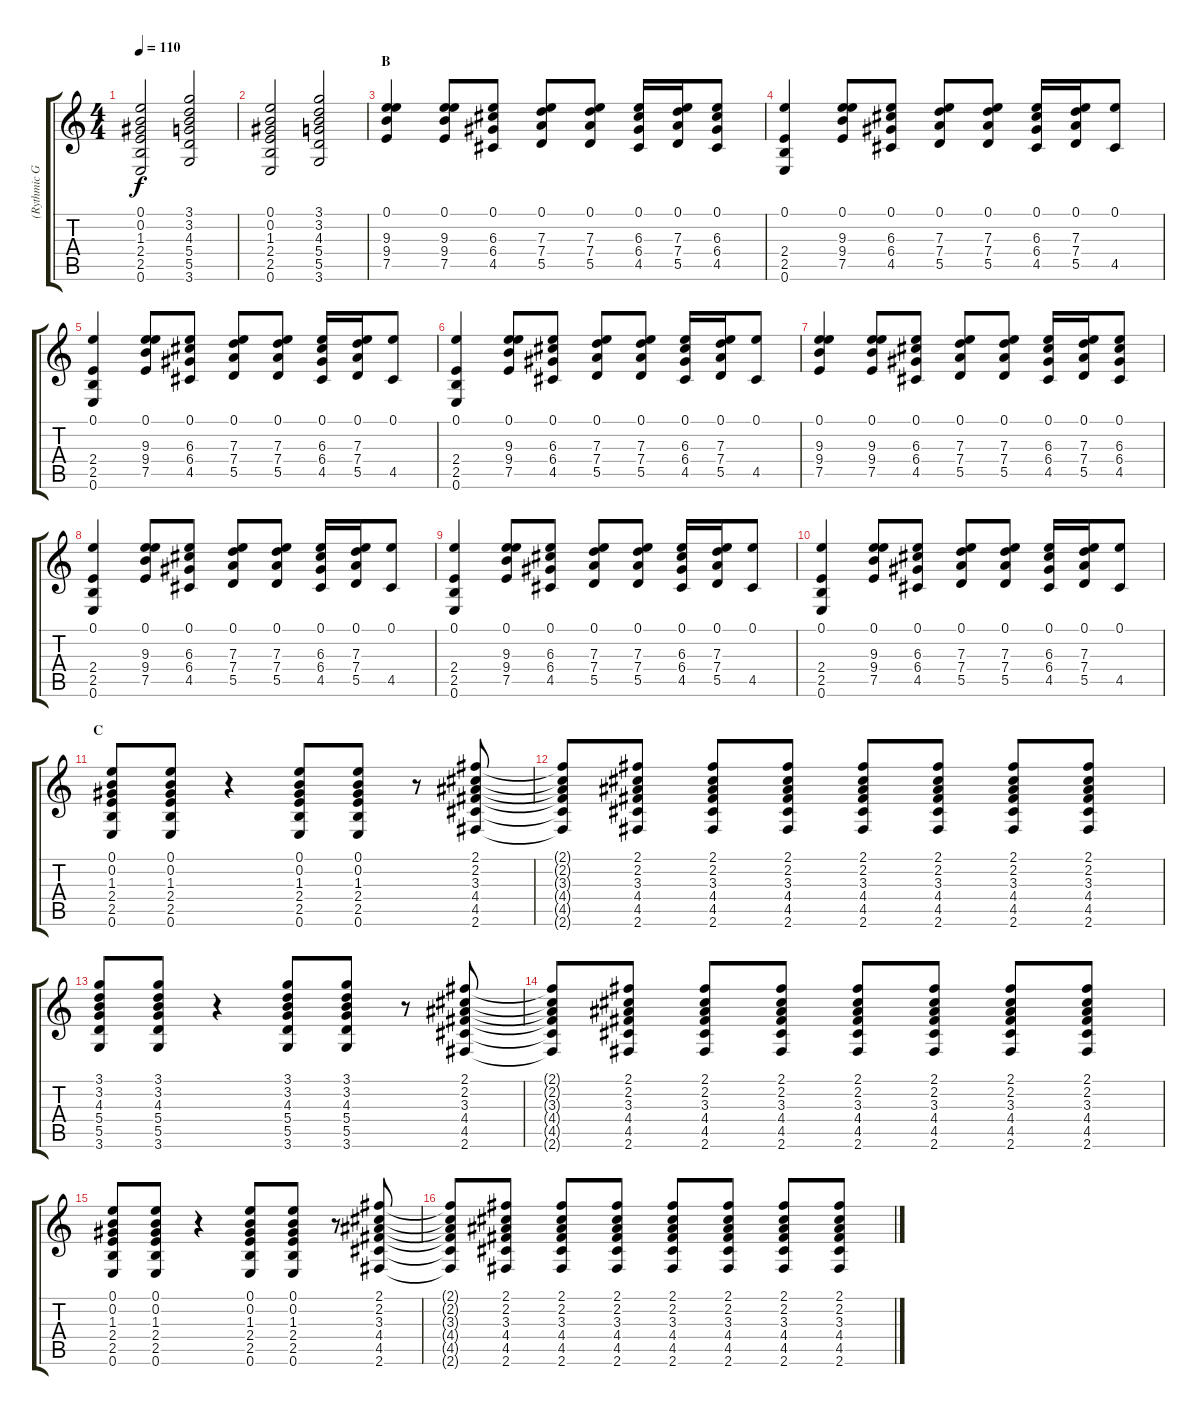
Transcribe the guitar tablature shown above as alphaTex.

\track ("(Rythmic Guitar)" "(Rythmic G") {instrument acousticguitarsteel}
\staff {score tabs}
\tuning (E4 B3 G3 D3 A2 E2) {hide}
\ts (4 4)
\tempo 110
\clef g2
\ks c
(0.1 0.2 1.3 2.4 2.5 0.6).2{dy f} (3.1 3.2 4.3 5.4 5.5 3.6).2 |
(0.1 0.2 1.3 2.4 2.5 0.6).2 (3.1 3.2 4.3 5.4 5.5 3.6).2 |
\section ("" "B")
(0.1 9.3 9.4 7.5).4 (0.1 9.3 9.4 7.5).8 (0.1 6.3 6.4 4.5).8 (0.1 7.3 7.4 5.5).8 (0.1 7.3 7.4 5.5).8 (0.1 6.3 6.4 4.5).16 (0.1 7.3 7.4 5.5).16 (0.1 6.3 6.4 4.5).8 |
(0.1 2.4 2.5 0.6).4 (0.1 9.3 9.4 7.5).8 (0.1 6.3 6.4 4.5).8 (0.1 7.3 7.4 5.5).8 (0.1 7.3 7.4 5.5).8 (0.1 6.3 6.4 4.5).16 (0.1 7.3 7.4 5.5).16 (0.1 4.5).8 |
(0.1 2.4 2.5 0.6).4 (0.1 9.3 9.4 7.5).8 (0.1 6.3 6.4 4.5).8 (0.1 7.3 7.4 5.5).8 (0.1 7.3 7.4 5.5).8 (0.1 6.3 6.4 4.5).16 (0.1 7.3 7.4 5.5).16 (0.1 4.5).8 |
(0.1 2.4 2.5 0.6).4 (0.1 9.3 9.4 7.5).8 (0.1 6.3 6.4 4.5).8 (0.1 7.3 7.4 5.5).8 (0.1 7.3 7.4 5.5).8 (0.1 6.3 6.4 4.5).16 (0.1 7.3 7.4 5.5).16 (0.1 4.5).8 |
(0.1 9.3 9.4 7.5).4 (0.1 9.3 9.4 7.5).8 (0.1 6.3 6.4 4.5).8 (0.1 7.3 7.4 5.5).8 (0.1 7.3 7.4 5.5).8 (0.1 6.3 6.4 4.5).16 (0.1 7.3 7.4 5.5).16 (0.1 6.3 6.4 4.5).8 |
(0.1 2.4 2.5 0.6).4 (0.1 9.3 9.4 7.5).8 (0.1 6.3 6.4 4.5).8 (0.1 7.3 7.4 5.5).8 (0.1 7.3 7.4 5.5).8 (0.1 6.3 6.4 4.5).16 (0.1 7.3 7.4 5.5).16 (0.1 4.5).8 |
(0.1 2.4 2.5 0.6).4 (0.1 9.3 9.4 7.5).8 (0.1 6.3 6.4 4.5).8 (0.1 7.3 7.4 5.5).8 (0.1 7.3 7.4 5.5).8 (0.1 6.3 6.4 4.5).16 (0.1 7.3 7.4 5.5).16 (0.1 4.5).8 |
(0.1 2.4 2.5 0.6).4 (0.1 9.3 9.4 7.5).8 (0.1 6.3 6.4 4.5).8 (0.1 7.3 7.4 5.5).8 (0.1 7.3 7.4 5.5).8 (0.1 6.3 6.4 4.5).16 (0.1 7.3 7.4 5.5).16 (0.1 4.5).8 |
\section ("" "C")
(0.1 0.2 1.3 2.4 2.5 0.6).8{instrument acousticguitarsteel} (0.1 0.2 1.3 2.4 2.5 0.6).8 r.4 (0.1 0.2 1.3 2.4 2.5 0.6).8 (0.1 0.2 1.3 2.4 2.5 0.6).8 r.8 (2.1 2.2 3.3 4.4 4.5 2.6).8 |
(2.1{t} 2.2{t} 3.3{t} 4.4{t} 4.5{t} 2.6{t}).8 (2.1 2.2 3.3 4.4 4.5 2.6).8 (2.1 2.2 3.3 4.4 4.5 2.6).8 (2.1 2.2 3.3 4.4 4.5 2.6).8 (2.1 2.2 3.3 4.4 4.5 2.6).8 (2.1 2.2 3.3 4.4 4.5 2.6).8 (2.1 2.2 3.3 4.4 4.5 2.6).8 (2.1 2.2 3.3 4.4 4.5 2.6).8 |
(3.1 3.2 4.3 5.4 5.5 3.6).8 (3.1 3.2 4.3 5.4 5.5 3.6).8 r.4 (3.1 3.2 4.3 5.4 5.5 3.6).8 (3.1 3.2 4.3 5.4 5.5 3.6).8 r.8 (2.1 2.2 3.3 4.4 4.5 2.6).8 |
(2.1{t} 2.2{t} 3.3{t} 4.4{t} 4.5{t} 2.6{t}).8 (2.1 2.2 3.3 4.4 4.5 2.6).8 (2.1 2.2 3.3 4.4 4.5 2.6).8 (2.1 2.2 3.3 4.4 4.5 2.6).8 (2.1 2.2 3.3 4.4 4.5 2.6).8 (2.1 2.2 3.3 4.4 4.5 2.6).8 (2.1 2.2 3.3 4.4 4.5 2.6).8 (2.1 2.2 3.3 4.4 4.5 2.6).8 |
(0.1 0.2 1.3 2.4 2.5 0.6).8 (0.1 0.2 1.3 2.4 2.5 0.6).8 r.4 (0.1 0.2 1.3 2.4 2.5 0.6).8 (0.1 0.2 1.3 2.4 2.5 0.6).8 r.8 (2.1 2.2 3.3 4.4 4.5 2.6).8 |
(2.1{t} 2.2{t} 3.3{t} 4.4{t} 4.5{t} 2.6{t}).8 (2.1 2.2 3.3 4.4 4.5 2.6).8 (2.1 2.2 3.3 4.4 4.5 2.6).8 (2.1 2.2 3.3 4.4 4.5 2.6).8 (2.1 2.2 3.3 4.4 4.5 2.6).8 (2.1 2.2 3.3 4.4 4.5 2.6).8 (2.1 2.2 3.3 4.4 4.5 2.6).8 (2.1 2.2 3.3 4.4 4.5 2.6).8
